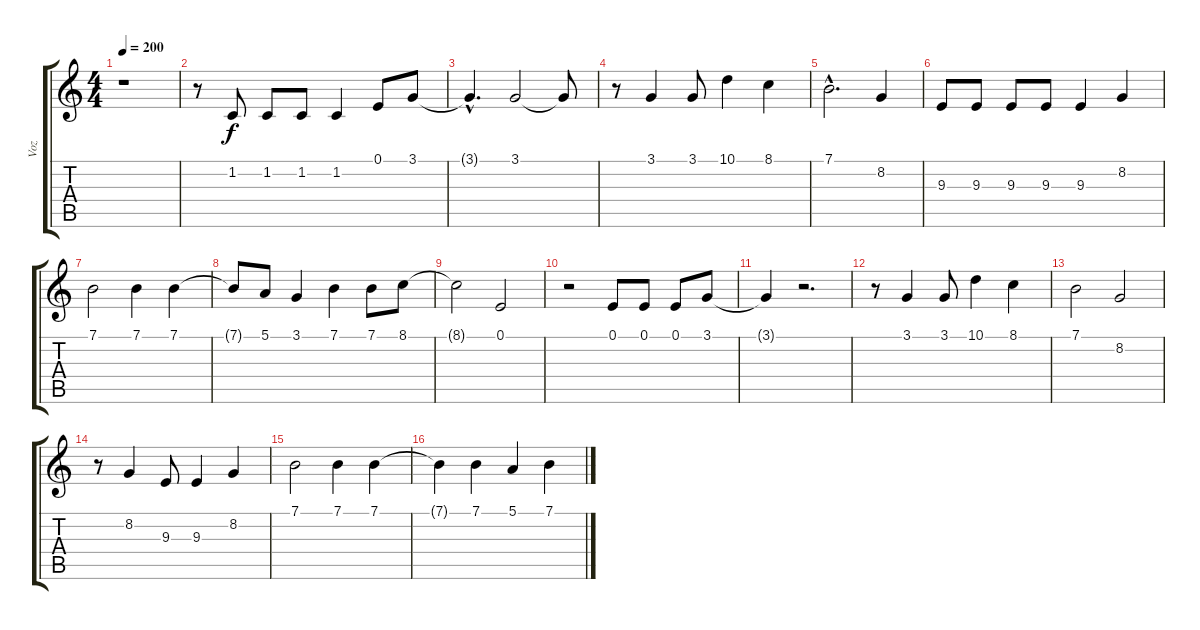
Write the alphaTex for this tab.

\track ("Voz" "Voz") {instrument synthbrass1}
\staff {score tabs}
\tuning (E4 B3 G3 D3 A2 E2) {hide}
\ts (4 4)
\tempo 200
\clef g2
\ks c
r.1{dy f} |
r.8 1.2.8 1.2.8 1.2.8 1.2.4 0.1.8 3.1.8 |
3.1{hac t}.4{d} 3.1.2 3.1{t}.8 |
r.8 3.1.4 3.1.8 10.1.4 8.1.4 |
7.1{hac}.2{d} 8.2.4 |
9.3.8 9.3.8 9.3.8 9.3.8 9.3.4 8.2.4 |
7.1.2 7.1.4 7.1.4 |
7.1{t}.8 5.1.8 3.1.4 7.1.4 7.1.8 8.1.8 |
8.1{t}.2 0.1.2 |
r.2 0.1.8 0.1.8 0.1.8 3.1.8 |
3.1{t}.4 r.2{d} |
r.8 3.1.4 3.1.8 10.1.4 8.1.4 |
7.1.2 8.2.2 |
r.8 8.2.4 9.3.8 9.3.4 8.2.4 |
7.1.2 7.1.4 7.1.4 |
7.1{t}.4 7.1.4 5.1.4 7.1.4
